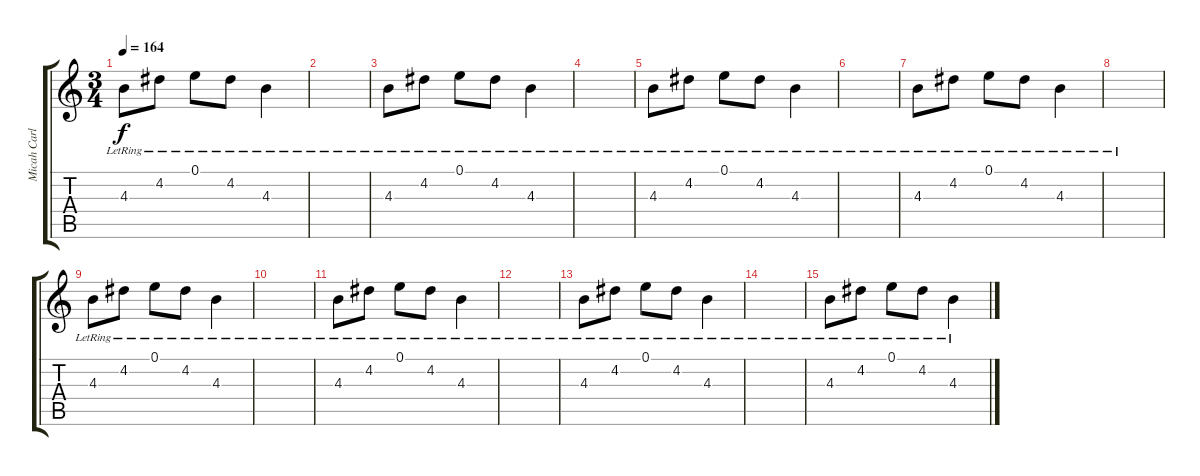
\track ("Micah Carli (Guitar)" "Micah Carl") {instrument distortionguitar}
\staff {score tabs}
\tuning (E4 B3 G3 D3 A2 E2) {hide}
\ts (3 4)
\tempo 164
\clef g2
\ks c
4.3{lr}.8{dy f instrument electricguitarjazz} 4.2{lr}.8 0.1{lr}.8 4.2{lr}.8 4.3{lr}.4 |
|
4.3{lr}.8{instrument electricguitarjazz} 4.2{lr}.8 0.1{lr}.8 4.2{lr}.8 4.3{lr}.4 |
|
4.3{lr}.8{instrument electricguitarjazz} 4.2{lr}.8 0.1{lr}.8 4.2{lr}.8 4.3{lr}.4 |
|
4.3{lr}.8{instrument electricguitarjazz} 4.2{lr}.8 0.1{lr}.8 4.2{lr}.8 4.3{lr}.4 |
|
4.3{lr}.8{instrument electricguitarjazz} 4.2{lr}.8 0.1{lr}.8 4.2{lr}.8 4.3{lr}.4 |
|
4.3{lr}.8{instrument electricguitarjazz} 4.2{lr}.8 0.1{lr}.8 4.2{lr}.8 4.3{lr}.4 |
|
4.3{lr}.8{instrument electricguitarjazz} 4.2{lr}.8 0.1{lr}.8 4.2{lr}.8 4.3{lr}.4 |
|
4.3{lr}.8{instrument electricguitarjazz} 4.2{lr}.8 0.1{lr}.8 4.2{lr}.8 4.3{lr}.4
